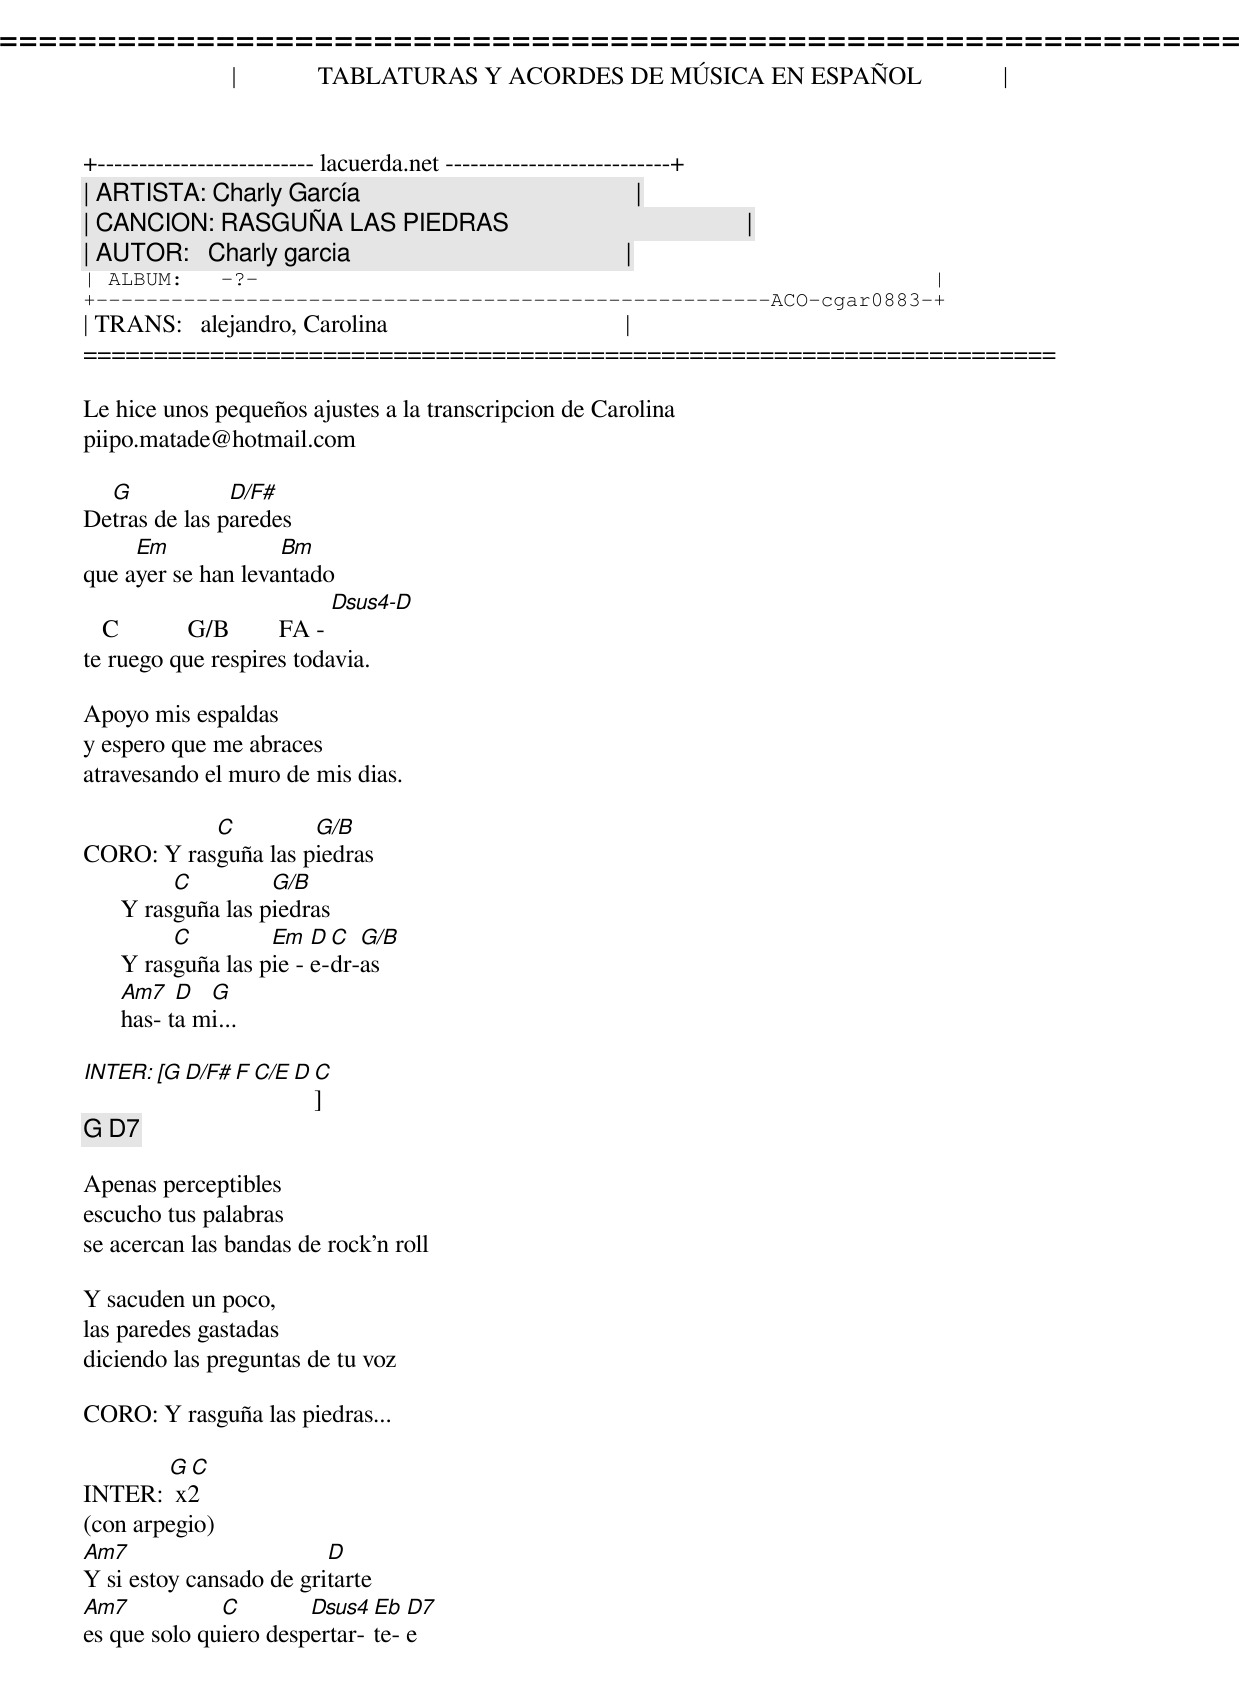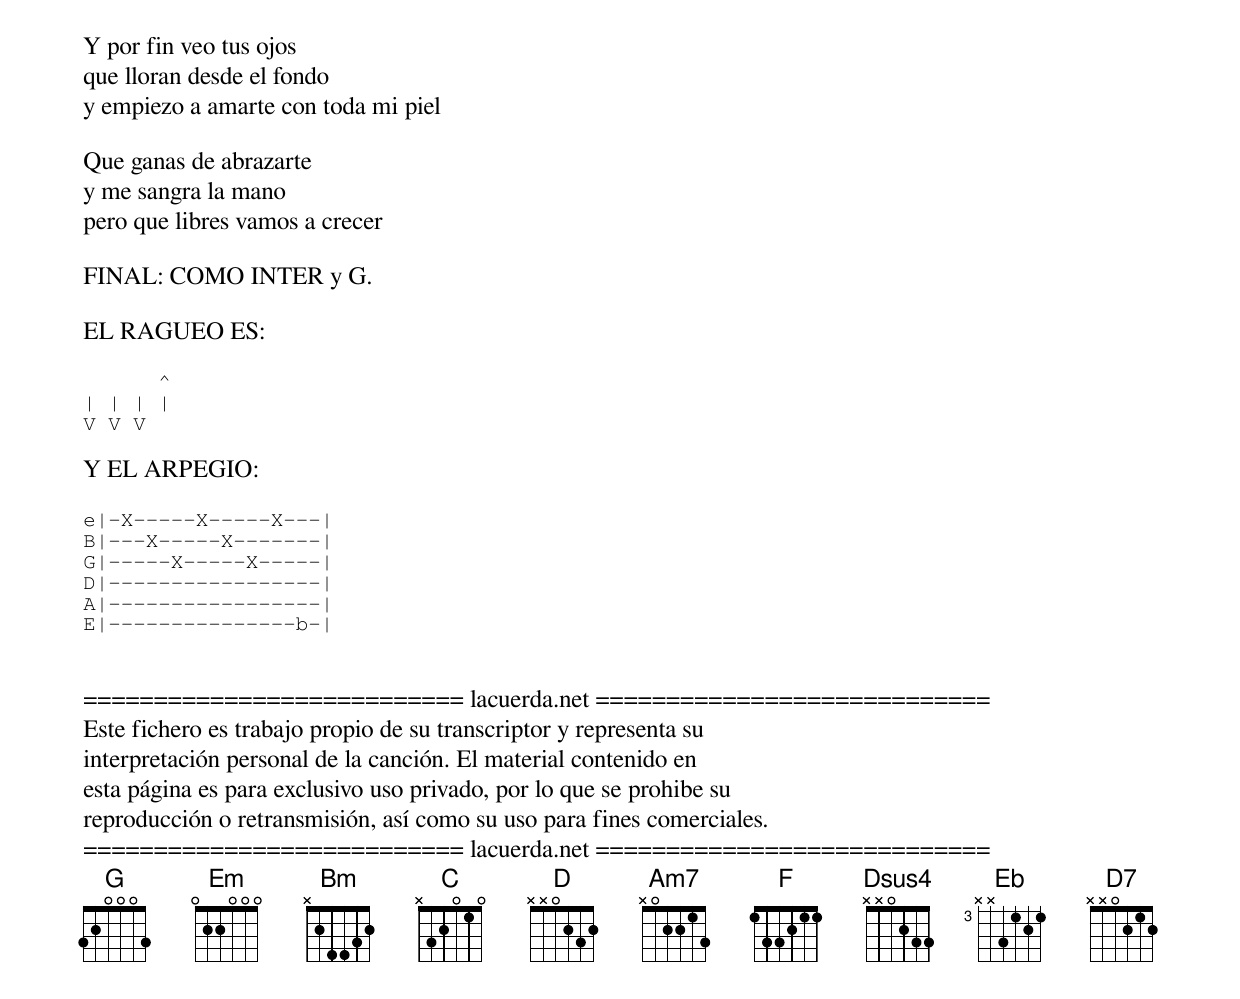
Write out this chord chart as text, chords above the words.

=====================================================================
|             TABLATURAS Y ACORDES DE MÚSICA EN ESPAÑOL             |
+-------------------------- lacuerda.net ---------------------------+
| ARTISTA: Charly García                                            |
| CANCION: RASGUÑA LAS PIEDRAS                                      |
| AUTOR:   Charly garcia                                            |
| ALBUM:   -?-                                                      |
+------------------------------------------------------ACO-cgar0883-+
| TRANS:   alejandro, Carolina                                      |
=====================================================================

Le hice unos pequeños ajustes a la transcripcion de Carolina
piipo.matade@hotmail.com

  G            D/F#
Detras de las paredes
     Em             Bm
que ayer se han levantado
   C           G/B        FA - [Dsus4-D]
te ruego que respires todavia.

Apoyo mis espaldas
y espero que me abraces
atravesando el muro de mis dias.

           C         G/B
CORO: Y rasguña las piedras
           C         G/B
      Y rasguña las piedras
           C         Em   D C  G/B
      Y rasguña las pie - e-dr-as
      Am7   D  G
      has- ta mi...

INTER: [G D/F# F C/E D C]
       [G D7]

Apenas perceptibles
escucho tus palabras
se acercan las bandas de rock'n roll

Y sacuden un poco,
las paredes gastadas
diciendo las preguntas de tu voz

CORO: Y rasguña las piedras...

INTER: [G C] x2
(con arpegio)
Am7                      D
Y si estoy cansado de gritarte
Am7           C        Dsus4  Eb  D7
es que solo quiero despertar- te- e


Y por fin veo tus ojos
que lloran desde el fondo
y empiezo a amarte con toda mi piel

Que ganas de abrazarte
y me sangra la mano
pero que libres vamos a crecer

FINAL: COMO INTER y G.

EL RAGUEO ES:

      ^
| | | |
V V V

Y EL ARPEGIO:

e|-X-----X-----X---|
B|---X-----X-------|
G|-----X-----X-----|
D|-----------------|
A|-----------------|
E|---------------b-|


=========================== lacuerda.net ============================
Este fichero es trabajo propio de su transcriptor y representa su
interpretación personal de la canción. El material contenido en
esta página es para exclusivo uso privado, por lo que se prohibe su
reproducción o retransmisión, así como su uso para fines comerciales.
=========================== lacuerda.net ============================
